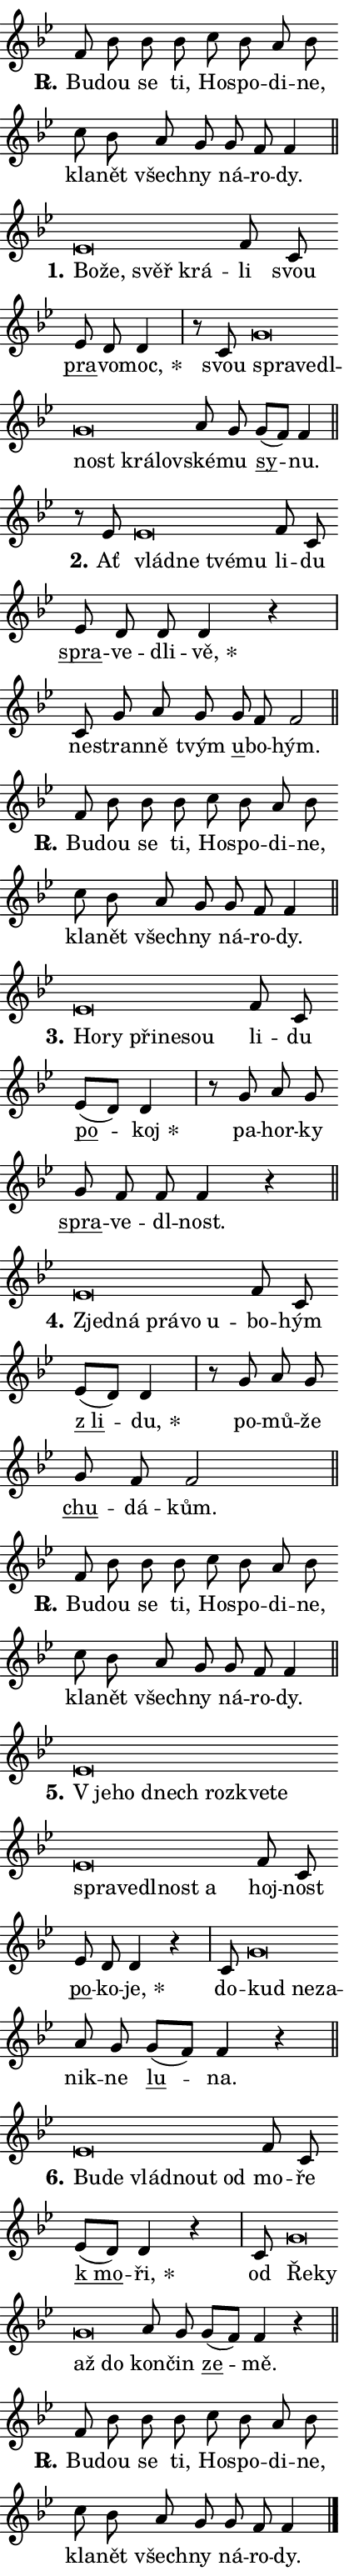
\version "2.24.0"
\header { tagline = "" }
\paper {
  indent = 0\cm
  top-margin = 0\cm
  right-margin = 0.13\cm % to fit lyric hyphens
  bottom-margin = 0\cm
  left-margin = 0\cm
  paper-width = 7\cm
  page-breaking = #ly:one-page-breaking
  system-system-spacing.basic-distance = #11
  score-system-spacing.basic-distance = #11
  ragged-last = ##f
}


%% Author: Thomas Morley
%% https://lists.gnu.org/archive/html/lilypond-user/2020-05/msg00002.html
#(define (line-position grob)
"Returns position of @var[grob} in current system:
   @code{'start}, if at first time-step
   @code{'end}, if at last time-step
   @code{'middle} otherwise
"
  (let* ((col (ly:item-get-column grob))
         (ln (ly:grob-object col 'left-neighbor))
         (rn (ly:grob-object col 'right-neighbor))
         (col-to-check-left (if (ly:grob? ln) ln col))
         (col-to-check-right (if (ly:grob? rn) rn col))
         (break-dir-left
           (and
             (ly:grob-property col-to-check-left 'non-musical #f)
             (ly:item-break-dir col-to-check-left)))
         (break-dir-right
           (and
             (ly:grob-property col-to-check-right 'non-musical #f)
             (ly:item-break-dir col-to-check-right))))
        (cond ((eqv? 1 break-dir-left) 'start)
              ((eqv? -1 break-dir-right) 'end)
              (else 'middle))))

#(define (tranparent-at-line-position vctor)
  (lambda (grob)
  "Relying on @code{line-position} select the relevant enry from @var{vctor}.
Used to determine transparency,"
    (case (line-position grob)
      ((end) (not (vector-ref vctor 0)))
      ((middle) (not (vector-ref vctor 1)))
      ((start) (not (vector-ref vctor 2))))))

noteHeadBreakVisibility =
#(define-music-function (break-visibility)(vector?)
"Makes @code{NoteHead}s transparent relying on @var{break-visibility}"
#{
  \override NoteHead.transparent =
    #(tranparent-at-line-position break-visibility)
#})

#(define delete-ledgers-for-transparent-note-heads
  (lambda (grob)
    "Reads whether a @code{NoteHead} is transparent.
If so this @code{NoteHead} is removed from @code{'note-heads} from
@var{grob}, which is supposed to be @code{LedgerLineSpanner}.
As a result ledgers are not printed for this @code{NoteHead}"
    (let* ((nhds-array (ly:grob-object grob 'note-heads))
           (nhds-list
             (if (ly:grob-array? nhds-array)
                 (ly:grob-array->list nhds-array)
                 '()))
           ;; Relies on the transparent-property being done before
           ;; Staff.LedgerLineSpanner.after-line-breaking is executed.
           ;; This is fragile ...
           (to-keep
             (remove
               (lambda (nhd)
                 (ly:grob-property nhd 'transparent #f))
               nhds-list)))
      ;; TODO find a better method to iterate over grob-arrays, similiar
      ;; to filter/remove etc for lists
      ;; For now rebuilt from scratch
      (set! (ly:grob-object grob 'note-heads)  '())
      (for-each
        (lambda (nhd)
          (ly:pointer-group-interface::add-grob grob 'note-heads nhd))
        to-keep))))

squashNotes = {
  \override NoteHead.X-extent = #'(-0.2 . 0.2)
  \override NoteHead.Y-extent = #'(-0.75 . 0)
  \override NoteHead.stencil =
    #(lambda (grob)
       (let ((pos (ly:grob-property grob 'staff-position)))
         (begin
           (if (< pos -7) (display "ERROR: Lower brevis then expected\n") (display "OK: Expected brevis position\n"))
           (if (<= pos -6) ly:text-interface::print ly:note-head::print))))
}
unSquashNotes = {
  \revert NoteHead.X-extent
  \revert NoteHead.Y-extent
  \revert NoteHead.stencil
}

hideNotes = \noteHeadBreakVisibility #begin-of-line-visible
unHideNotes = \noteHeadBreakVisibility #all-visible

% work-around for resetting accidentals
% https://lilypond.org/doc/v2.23/Documentation/notation/displaying-rhythms#unmetered-music
cadenzaMeasure = {
  \cadenzaOff
  \partial 1024 s1024
  \cadenzaOn
}

#(define-markup-command (accent layout props text) (markup?)
  "Underline accented syllable"
  (interpret-markup layout props
    #{\markup \override #'(offset . 4.3) \underline { #text }#}))

responsum = \markup \concat {
  "R" \hspace #-1.05 \path #0.1 #'((moveto 0 0.07) (lineto 0.9 0.8)) \hspace #0.05 "."
}

spaceSize = #0.6828661417322834 % exact space size for TeX Gyre Schola

\layout {
  \context {
    \Staff
    \remove "Time_signature_engraver"
    \override LedgerLineSpanner.after-line-breaking = #delete-ledgers-for-transparent-note-heads
  }
  \context {
    \Lyrics {
      \override LyricSpace.minimum-distance = \spaceSize
      \override LyricText.font-name = #"TeX Gyre Schola"
      \override LyricText.font-size = 1
      \override StanzaNumber.font-name = #"TeX Gyre Schola Bold"
      \override StanzaNumber.font-size = 1
    }
  }
  \context {
    \Score 
    \override NoteHead.text =
      #(lambda (grob) 
        (let ((pos (ly:grob-property grob 'staff-position)))
          #{\markup {
            \combine
              \halign #-0.55 \raise #(if (= pos -6) 0 0.5) \override #'(thickness . 2) \draw-line #'(3.2 . 0)
              \musicglyph "noteheads.sM1"
          }#}))
  }
}

% magnetic-lyrics.ily
%
%   written by
%     Jean Abou Samra <jean@abou-samra.fr>
%     Werner Lemberg <wl@gnu.org>
%
%   adapted by
%     Jiri Hon <jiri.hon@gmail.com>
%
% Version 2022-Apr-15

% https://www.mail-archive.com/lilypond-user@gnu.org/msg149350.html

#(define (Left_hyphen_pointer_engraver context)
   "Collect syllable-hyphen-syllable occurrences in lyrics and store
them in properties.  This engraver only looks to the left.  For
example, if the lyrics input is @code{foo -- bar}, it does the
following.

@itemize @bullet
@item
Set the @code{text} property of the @code{LyricHyphen} grob between
@q{foo} and @q{bar} to @code{foo}.

@item
Set the @code{left-hyphen} property of the @code{LyricText} grob with
text @q{foo} to the @code{LyricHyphen} grob between @q{foo} and
@q{bar}.
@end itemize

Use this auxiliary engraver in combination with the
@code{lyric-@/text::@/apply-@/magnetic-@/offset!} hook."
   (let ((hyphen #f)
         (text #f))
     (make-engraver
      (acknowledgers
       ((lyric-syllable-interface engraver grob source-engraver)
        (set! text grob)))
      (end-acknowledgers
       ((lyric-hyphen-interface engraver grob source-engraver)
        ;(when (not (grob::has-interface grob 'lyric-space-interface))
          (set! hyphen grob)));)
      ((stop-translation-timestep engraver)
       (when (and text hyphen)
         (ly:grob-set-object! text 'left-hyphen hyphen))
       (set! text #f)
       (set! hyphen #f)))))

#(define (lyric-text::apply-magnetic-offset! grob)
   "If the space between two syllables is less than the value in
property @code{LyricText@/.details@/.squash-threshold}, move the right
syllable to the left so that it gets concatenated with the left
syllable.

Use this function as a hook for
@code{LyricText@/.after-@/line-@/breaking} if the
@code{Left_@/hyphen_@/pointer_@/engraver} is active."
   (let ((hyphen (ly:grob-object grob 'left-hyphen #f)))
     (when hyphen
       (let ((left-text (ly:spanner-bound hyphen LEFT)))
         (when (grob::has-interface left-text 'lyric-syllable-interface)
           (let* ((common (ly:grob-common-refpoint grob left-text X))
                  (this-x-ext (ly:grob-extent grob common X))
                  (left-x-ext
                   (begin
                     ;; Trigger magnetism for left-text.
                     (ly:grob-property left-text 'after-line-breaking)
                     (ly:grob-extent left-text common X)))
                  ;; `delta` is the gap width between two syllables.
                  (delta (- (interval-start this-x-ext)
                            (interval-end left-x-ext)))
                  (details (ly:grob-property grob 'details))
                  (threshold (assoc-get 'squash-threshold details 0.2)))
             (when (< delta threshold)
               (let* (;; We have to manipulate the input text so that
                      ;; ligatures crossing syllable boundaries are not
                      ;; disabled.  For languages based on the Latin
                      ;; script this is essentially a beautification.
                      ;; However, for non-Western scripts it can be a
                      ;; necessity.
                      (lt (ly:grob-property left-text 'text))
                      (rt (ly:grob-property grob 'text))
                      (is-space (grob::has-interface hyphen 'lyric-space-interface))
                      (space (if is-space " " ""))
                      (extra-delta (if is-space spaceSize 0))
                      ;; Append new syllable.
                      (ltrt-space (if (and (string? lt) (string? rt))
                                (string-append lt space rt)
                                (make-concat-markup (list lt space rt))))
                      ;; Right-align `ltrt` to the right side.
                      (ltrt-space-markup (grob-interpret-markup
                               grob
                               (make-translate-markup
                                (cons (interval-length this-x-ext) 0)
                                (make-right-align-markup ltrt-space)))))
                 (begin
                   ;; Don't print `left-text`.
                   (ly:grob-set-property! left-text 'stencil #f)
                   ;; Set text and stencil (which holds all collected
                   ;; syllables so far) and shift it to the left.
                   (ly:grob-set-property! grob 'text ltrt-space)
                   (ly:grob-set-property! grob 'stencil ltrt-space-markup)
                   (ly:grob-translate-axis! grob (- (- delta extra-delta)) X))))))))))


#(define (lyric-hyphen::displace-bounds-first grob)
   ;; Make very sure this callback isn't triggered too early.
   (let ((left (ly:spanner-bound grob LEFT))
         (right (ly:spanner-bound grob RIGHT)))
     (ly:grob-property left 'after-line-breaking)
     (ly:grob-property right 'after-line-breaking)
     (ly:lyric-hyphen::print grob)))

squashThreshold = #0.4

\layout {
  \context {
    \Lyrics
    \consists #Left_hyphen_pointer_engraver
    \override LyricText.after-line-breaking =
      #lyric-text::apply-magnetic-offset!
    \override LyricHyphen.stencil = #lyric-hyphen::displace-bounds-first
    \override LyricText.details.squash-threshold = \squashThreshold
    \override LyricHyphen.minimum-distance = 0
    \override LyricHyphen.minimum-length = \squashThreshold
  }
}

squashText = \override LyricText.details.squash-threshold = 9999
unSquashText = \override LyricText.details.squash-threshold = \squashThreshold

leftText = \override LyricText.self-alignment-X = #LEFT
unLeftText = \revert LyricText.self-alignment-X

starOffset = #(lambda (grob) 
                (let ((x_offset (ly:self-alignment-interface::aligned-on-x-parent grob)))
                  (if (= x_offset 0) 0 (+ x_offset 1.2))))

star = #(define-music-function (syllable)(string?)
"Append star separator at the end of a syllable"
#{
  \once \override LyricText.X-offset = #starOffset
  \lyricmode { \markup {
    #syllable
    \override #'((font-name . "TeX Gyre Schola Bold")) \hspace #0.2 \lower #0.65 \larger "*"
  } }
#})

starAccent = #(define-music-function (syllable)(string?)
"Append star separator at the end of a syllable and make accent"
#{
  \once \override LyricText.X-offset = #starOffset
  \lyricmode { \markup {
    \accent #syllable
    \override #'((font-name . "TeX Gyre Schola Bold")) \hspace #0.2 \lower #0.65 \larger "*"
  } }
#})

breath = #(define-music-function (syllable)(string?)
"Append breathing indicator at the end of a syllable"
#{
  \lyricmode { \markup { #syllable "+" } }
#})

optionalBreath = #(define-music-function (syllable)(string?)
"Append optional breathing indicator at the end of a syllable"
#{
  \lyricmode { \markup { #syllable "(+)" } }
#})


\score {
    <<
        \new Voice = "melody" { \cadenzaOn \key bes \major \relative { f'8 bes bes bes \bar "" c bes a bes \bar "" c bes a g \bar "" g f f4 \cadenzaMeasure \bar "||" \break } }
        \new Lyrics \lyricsto "melody" { \lyricmode { \set stanza = \responsum
Bu -- dou se ti, Ho -- spo -- di -- ne, kla -- nět všech -- ny ná -- ro -- dy. } }
    >>
    \layout {}
}

\score {
    <<
        \new Voice = "melody" { \cadenzaOn \key bes \major \relative { \squashNotes es'\breve*1/16 \hideNotes \breve*1/16 \bar "" \breve*1/16 \breve*1/16 \bar "" \unHideNotes \unSquashNotes f8 c \bar "" es d d4 \cadenzaMeasure \bar "|" r8 c \squashNotes g'\breve*1/16 \hideNotes \breve*1/16 \bar "" \breve*1/16 \bar "" \breve*1/16 \bar "" \breve*1/16 \breve*1/16 \bar "" \unHideNotes \unSquashNotes a8 g \bar "" g[( f)] f4 \cadenzaMeasure \bar "||" \break } }
        \new Lyrics \lyricsto "melody" { \lyricmode { \set stanza = "1."
\leftText Bo -- \squashText že, svěř krá -- \unLeftText \unSquashText li svou \markup \accent pra -- vo -- \star moc, svou \leftText spra -- \squashText ve -- dl -- nost krá -- lov -- \unLeftText \unSquashText ské -- mu \markup \accent sy -- nu. } }
    >>
    \layout {}
}

\score {
    <<
        \new Voice = "melody" { \cadenzaOn \key bes \major \relative { r8 es'8 \squashNotes es\breve*1/16 \hideNotes \breve*1/16 \bar "" \breve*1/16 \breve*1/16 \bar "" \unHideNotes \unSquashNotes f8 c \bar "" es d d d4 r \cadenzaMeasure \bar "|" c8 g' a g \bar "" g f f2 \cadenzaMeasure \bar "||" \break } }
        \new Lyrics \lyricsto "melody" { \lyricmode { \set stanza = "2."
Ať \leftText vlád -- \squashText ne tvé -- mu \unLeftText \unSquashText li -- du \markup \accent spra -- ve -- dli -- \star vě, ne -- stran -- ně tvým \markup \accent u -- bo -- hým. } }
    >>
    \layout {}
}

\score {
    <<
        \new Voice = "melody" { \cadenzaOn \key bes \major \relative { f'8 bes bes bes \bar "" c bes a bes \bar "" c bes a g \bar "" g f f4 \cadenzaMeasure \bar "||" \break } }
        \new Lyrics \lyricsto "melody" { \lyricmode { \set stanza = \responsum
Bu -- dou se ti, Ho -- spo -- di -- ne, kla -- nět všech -- ny ná -- ro -- dy. } }
    >>
    \layout {}
}

\score {
    <<
        \new Voice = "melody" { \cadenzaOn \key bes \major \relative { \squashNotes es'\breve*1/16 \hideNotes \breve*1/16 \bar "" \breve*1/16 \bar "" \breve*1/16 \breve*1/16 \bar "" \unHideNotes \unSquashNotes f8 c \bar "" es[( d)] d4 \cadenzaMeasure \bar "|" r8 g a g \bar "" g f f f4 r \cadenzaMeasure \bar "||" \break } }
        \new Lyrics \lyricsto "melody" { \lyricmode { \set stanza = "3."
\leftText Ho -- \squashText ry při -- ne -- sou \unLeftText \unSquashText li -- du \markup \accent po -- \star koj pa -- hor -- ky \markup \accent spra -- ve -- dl -- nost. } }
    >>
    \layout {}
}

\score {
    <<
        \new Voice = "melody" { \cadenzaOn \key bes \major \relative { \squashNotes es'\breve*1/16 \hideNotes \breve*1/16 \bar "" \breve*1/16 \bar "" \breve*1/16 \breve*1/16 \bar "" \unHideNotes \unSquashNotes f8 c \bar "" es[( d)] d4 \cadenzaMeasure \bar "|" r8 g a g \bar "" g f f2 \cadenzaMeasure \bar "||" \break } }
        \new Lyrics \lyricsto "melody" { \lyricmode { \set stanza = "4."
\leftText Zjed -- \squashText ná prá -- vo u -- \unLeftText \unSquashText bo -- hým \markup \accent "z li" -- \star du, po -- mů -- že \markup \accent chu -- dá -- kům. } }
    >>
    \layout {}
}

\score {
    <<
        \new Voice = "melody" { \cadenzaOn \key bes \major \relative { f'8 bes bes bes \bar "" c bes a bes \bar "" c bes a g \bar "" g f f4 \cadenzaMeasure \bar "||" \break } }
        \new Lyrics \lyricsto "melody" { \lyricmode { \set stanza = \responsum
Bu -- dou se ti, Ho -- spo -- di -- ne, kla -- nět všech -- ny ná -- ro -- dy. } }
    >>
    \layout {}
}

\score {
    <<
        \new Voice = "melody" { \cadenzaOn \key bes \major \relative { \squashNotes es'\breve*1/16 \hideNotes \breve*1/16 \bar "" \breve*1/16 \bar "" \breve*1/16 \bar "" \breve*1/16 \bar "" \breve*1/16 \bar "" \breve*1/16 \bar "" \breve*1/16 \bar "" \breve*1/16 \bar "" \breve*1/16 \breve*1/16 \bar "" \unHideNotes \unSquashNotes f8 c \bar "" es d d4 r \cadenzaMeasure \bar "|" c8 \squashNotes g'\breve*1/16 \hideNotes \breve*1/16 \breve*1/16 \bar "" \unHideNotes \unSquashNotes a8 g \bar "" g[( f)] f4 r \cadenzaMeasure \bar "||" \break } }
        \new Lyrics \lyricsto "melody" { \lyricmode { \set stanza = "5."
\leftText "V je" -- \squashText ho dnech roz -- kve -- te spra -- ve -- dl -- nost a \unLeftText \unSquashText hoj -- nost \markup \accent po -- ko -- \star je, do -- \leftText kud \squashText ne -- za -- \unLeftText \unSquashText nik -- ne \markup \accent lu -- na. } }
    >>
    \layout {}
}

\score {
    <<
        \new Voice = "melody" { \cadenzaOn \key bes \major \relative { \squashNotes es'\breve*1/16 \hideNotes \breve*1/16 \bar "" \breve*1/16 \bar "" \breve*1/16 \breve*1/16 \bar "" \unHideNotes \unSquashNotes f8 c \bar "" es[( d)] d4 r \cadenzaMeasure \bar "|" c8 \squashNotes g'\breve*1/16 \hideNotes \breve*1/16 \bar "" \breve*1/16 \breve*1/16 \bar "" \unHideNotes \unSquashNotes a8 g \bar "" g[( f)] f4 r \cadenzaMeasure \bar "||" \break } }
        \new Lyrics \lyricsto "melody" { \lyricmode { \set stanza = "6."
\leftText Bu -- \squashText de vlád -- nout od \unLeftText \unSquashText mo -- ře \markup \accent "k mo" -- \star ři, od \leftText Ře -- \squashText ky až do \unLeftText \unSquashText kon -- čin \markup \accent ze -- mě. } }
    >>
    \layout {}
}

\score {
    <<
        \new Voice = "melody" { \cadenzaOn \key bes \major \relative { f'8 bes bes bes \bar "" c bes a bes \bar "" c bes a g \bar "" g f f4 \cadenzaMeasure \bar "||" \break } \bar "|." }
        \new Lyrics \lyricsto "melody" { \lyricmode { \set stanza = \responsum
Bu -- dou se ti, Ho -- spo -- di -- ne, kla -- nět všech -- ny ná -- ro -- dy. } }
    >>
    \layout {}
}
